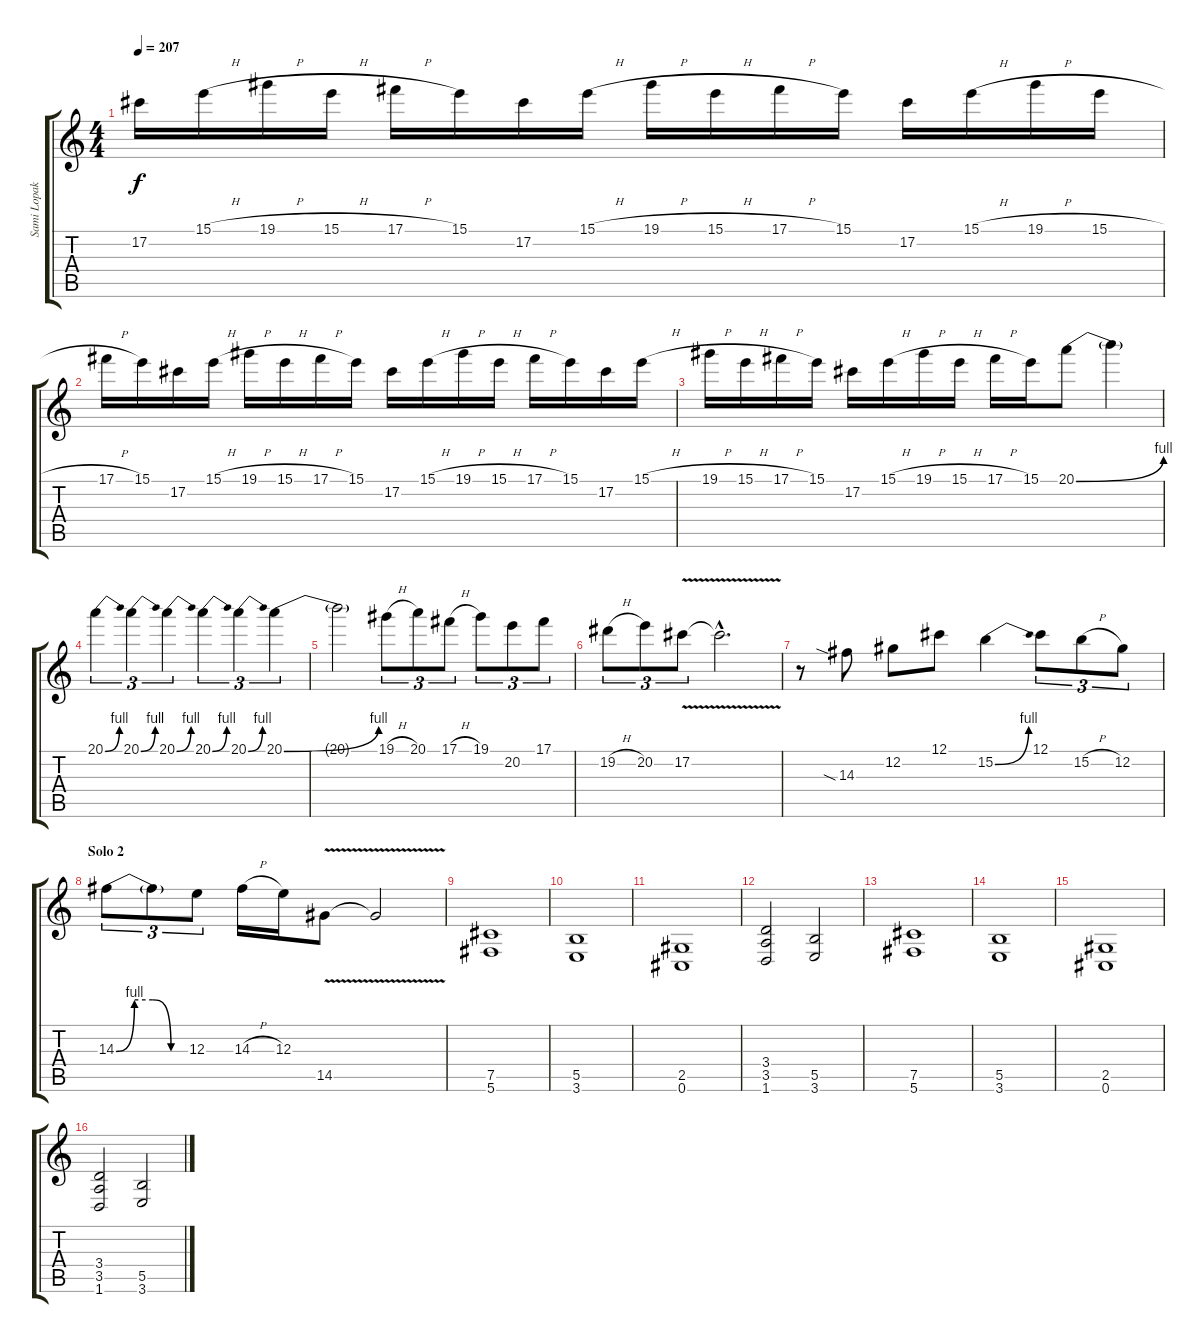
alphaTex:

\track ("Sami Lopakka" "Sami Lopak") {instrument distortionguitar}
\staff {score tabs}
\tuning (Db4 Ab3 E3 B2 Gb2 Db2) {hide}
\ts (4 4)
\tempo 207
\clef g2
\ks c
17.2.16{dy f} 15.1{h}.16 19.1{h}.16 15.1{h}.16 17.1{h}.16 15.1.16 17.2.16 15.1{h}.16 19.1{h}.16 15.1{h}.16 17.1{h}.16 15.1.16 17.2.16 15.1{h}.16 19.1{h}.16 15.1{h}.16 |
17.1{h}.16 15.1.16 17.2.16 15.1{h}.16 19.1{h}.16 15.1{h}.16 17.1{h}.16 15.1.16 17.2.16 15.1{h}.16 19.1{h}.16 15.1{h}.16 17.1{h}.16 15.1.16 17.2.16 15.1{h}.16 |
19.1{h}.16 15.1{h}.16 17.1{h}.16 15.1.16 17.2.16 15.1{h}.16 19.1{h}.16 15.1{h}.16 17.1{h}.16 15.1.16 20.1{be (bend 0 0 60 4)}.8 20.1{t}.4 |
20.1{be (bend 0 0 60 4)}.4{tu (3 2)} 20.1{be (bend 0 0 60 4)}.4{tu (3 2)} 20.1{be (bend 0 0 60 4)}.4{tu (3 2)} 20.1{be (bend 0 0 60 4)}.4{tu (3 2)} 20.1{be (bend 0 0 60 4)}.4{tu (3 2)} 20.1{be (bend 0 0 60 4)}.4{tu (3 2)} |
20.1{t}.2 19.1{h}.8{tu (3 2)} 20.1.8{tu (3 2)} 17.1{h}.8{tu (3 2)} 19.1.8{tu (3 2)} 20.2.8{tu (3 2)} 17.1.8{tu (3 2)} |
19.2{h}.8{tu (3 2)} 20.2.8{tu (3 2)} 17.2{v}.8{tu (3 2)} 17.2{hac t}.2{d} |
r.8 14.3{sia}.8 12.2.8 12.1.8 15.2{be (bend 0 0 60 4)}.4 12.1.8{tu (3 2)} 15.2{h}.8{tu (3 2)} 12.2.8{tu (3 2)} |
\section ("" "Solo 2")
14.3{be (custom 0 0 15 4 30 4 45 0 60 0)}.8{tu (3 2)} 14.3{t}.8{tu (3 2)} 12.3.8{tu (3 2)} 14.3{h}.16 12.3.16 14.5{v}.8 14.5{t}.2 |
(7.5 5.6).1{volume 13 balance 14} |
(5.5 3.6).1 |
(2.5 0.6).1 |
(3.4 3.5 1.6).2 (5.5 3.6).2 |
(7.5 5.6).1 |
(5.5 3.6).1 |
(2.5 0.6).1 |
(3.4 3.5 1.6).2 (5.5 3.6).2
